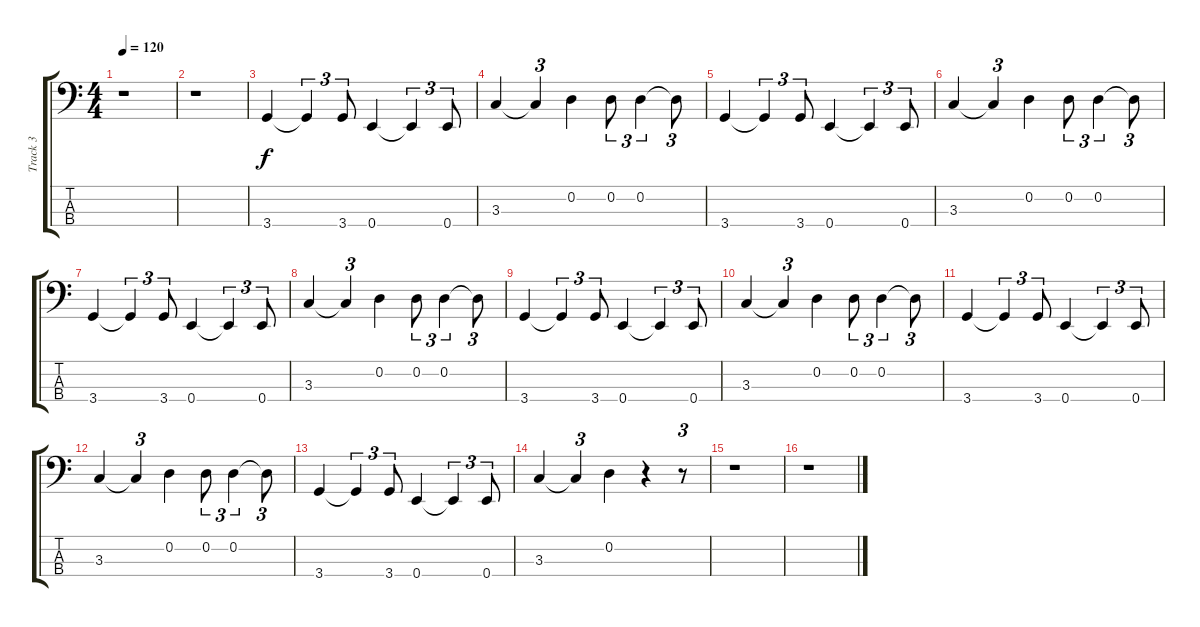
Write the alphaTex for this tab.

\track ("Track 3" "Track 3") {instrument electricbassfinger}
\staff {score tabs}
\tuning (G2 D2 A1 E1) {hide}
\ts (4 4)
\tempo 120
\clef f4
\ks c
r.1{dy f} |
r.1 |
3.4.4 3.4{t}.4{tu (3 2)} 3.4.8{tu (3 2)} 0.4.4 0.4{t}.4{tu (3 2)} 0.4.8{tu (3 2)} |
3.3.4 3.3{t}.4{tu (3 2)} 0.2.4 0.2.8{tu (3 2)} 0.2.4{tu (3 2)} 0.2{t}.8{tu (3 2)} |
3.4.4 3.4{t}.4{tu (3 2)} 3.4.8{tu (3 2)} 0.4.4 0.4{t}.4{tu (3 2)} 0.4.8{tu (3 2)} |
3.3.4 3.3{t}.4{tu (3 2)} 0.2.4 0.2.8{tu (3 2)} 0.2.4{tu (3 2)} 0.2{t}.8{tu (3 2)} |
3.4.4 3.4{t}.4{tu (3 2)} 3.4.8{tu (3 2)} 0.4.4 0.4{t}.4{tu (3 2)} 0.4.8{tu (3 2)} |
3.3.4 3.3{t}.4{tu (3 2)} 0.2.4 0.2.8{tu (3 2)} 0.2.4{tu (3 2)} 0.2{t}.8{tu (3 2)} |
3.4.4 3.4{t}.4{tu (3 2)} 3.4.8{tu (3 2)} 0.4.4 0.4{t}.4{tu (3 2)} 0.4.8{tu (3 2)} |
3.3.4 3.3{t}.4{tu (3 2)} 0.2.4 0.2.8{tu (3 2)} 0.2.4{tu (3 2)} 0.2{t}.8{tu (3 2)} |
3.4.4 3.4{t}.4{tu (3 2)} 3.4.8{tu (3 2)} 0.4.4 0.4{t}.4{tu (3 2)} 0.4.8{tu (3 2)} |
3.3.4 3.3{t}.4{tu (3 2)} 0.2.4 0.2.8{tu (3 2)} 0.2.4{tu (3 2)} 0.2{t}.8{tu (3 2)} |
3.4.4 3.4{t}.4{tu (3 2)} 3.4.8{tu (3 2)} 0.4.4 0.4{t}.4{tu (3 2)} 0.4.8{tu (3 2)} |
3.3.4 3.3{t}.4{tu (3 2)} 0.2.4 r.4 r.8{tu (3 2)} |
r.1 |
r.1
